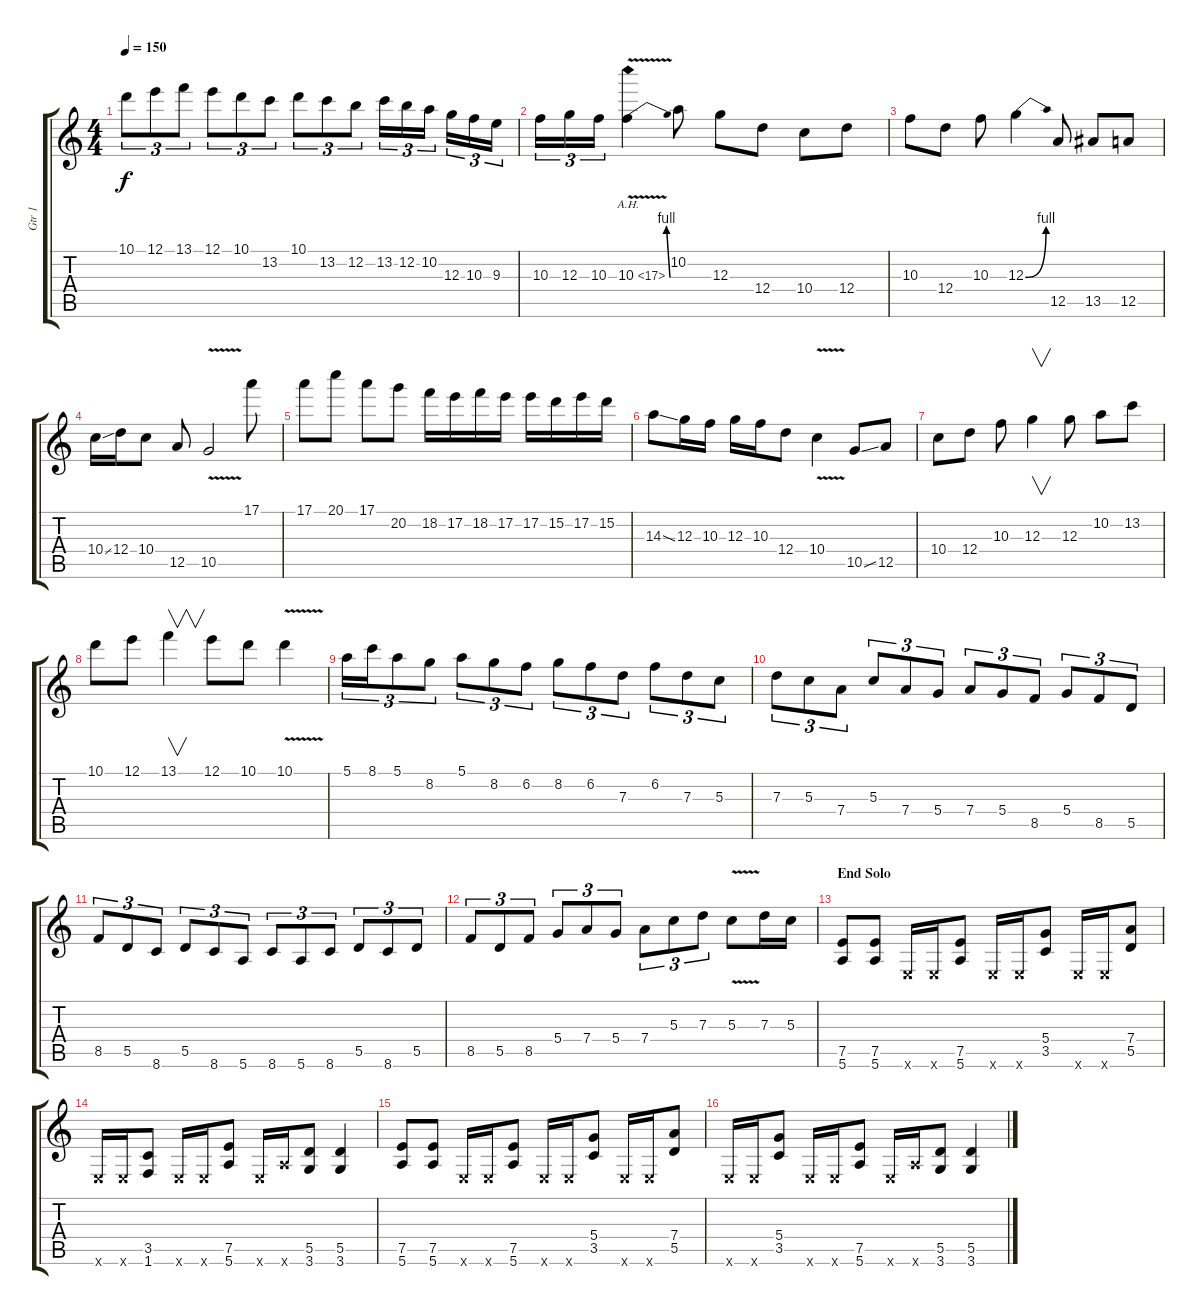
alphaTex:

\track ("Gtr 1" "Gtr 1") {instrument distortionguitar}
\staff {score tabs}
\tuning (E4 B3 G3 D3 A2 E2) {hide}
\ts (4 4)
\tempo 150
\clef g2
\ks c
10.1.8{tu (3 2) dy f balance 5} 12.1.8{tu (3 2)} 13.1.8{tu (3 2)} 12.1.8{tu (3 2)} 10.1.8{tu (3 2)} 13.2.8{tu (3 2)} 10.1.8{tu (3 2)} 13.2.8{tu (3 2)} 12.2.8{tu (3 2)} 13.2.16{tu (3 2)} 12.2.16{tu (3 2)} 10.2.16{tu (3 2)} 12.3.16{tu (3 2)} 10.3.16{tu (3 2)} 9.3.16{tu (3 2)} |
10.3.16{tu (3 2)} 12.3.16{tu (3 2)} 10.3.16{tu (3 2)} 10.3{be (bend 0 0 60 4) ah 7 v}.4 10.2.8 12.3.8 12.4.8 10.4.8 12.4.8 |
10.3.8 12.4.8 10.3.8 12.3{be (bend 0 0 60 4)}.4 12.5.8 13.5.8 12.5.8 |
10.4{ss}.16 12.4.16 10.4.8 12.5.8 10.5{v}.2 17.1.8 |
17.1.8 20.1.8 17.1.8 20.2.8 18.2.16 17.2.16 18.2.16 17.2.16 17.2.16 15.2.16 17.2.16 15.2.16 |
14.3{ss}.8 12.3.16 10.3.16 12.3.16 10.3.16 12.4.8 10.4{v}.4 10.5{ss}.8 12.5.8 |
10.4.8 12.4.8 10.3.8 12.3.4{v} 12.3.8 10.2.8 13.2.8 |
10.1.8 12.1.8 13.1.4{v} 12.1.8 10.1.8 10.1{v}.4 |
5.1.16{tu (3 2)} 8.1.16{tu (3 2)} 5.1.8{tu (3 2)} 8.2.8{tu (3 2)} 5.1.8{tu (3 2)} 8.2.8{tu (3 2)} 6.2.8{tu (3 2)} 8.2.8{tu (3 2)} 6.2.8{tu (3 2)} 7.3.8{tu (3 2)} 6.2.8{tu (3 2)} 7.3.8{tu (3 2)} 5.3.8{tu (3 2)} |
7.3.8{tu (3 2)} 5.3.8{tu (3 2)} 7.4.8{tu (3 2)} 5.3.8{tu (3 2)} 7.4.8{tu (3 2)} 5.4.8{tu (3 2)} 7.4.8{tu (3 2)} 5.4.8{tu (3 2)} 8.5.8{tu (3 2)} 5.4.8{tu (3 2)} 8.5.8{tu (3 2)} 5.5.8{tu (3 2)} |
8.5.8{tu (3 2)} 5.5.8{tu (3 2)} 8.6.8{tu (3 2)} 5.5.8{tu (3 2)} 8.6.8{tu (3 2)} 5.6.8{tu (3 2)} 8.6.8{tu (3 2)} 5.6.8{tu (3 2)} 8.6.8{tu (3 2)} 5.5.8{tu (3 2)} 8.6.8{tu (3 2)} 5.5.8{tu (3 2)} |
8.5.8{tu (3 2)} 5.5.8{tu (3 2)} 8.5.8{tu (3 2)} 5.4.8{tu (3 2)} 7.4.8{tu (3 2)} 5.4.8{tu (3 2)} 7.4.8{tu (3 2)} 5.3.8{tu (3 2)} 7.3.8{tu (3 2)} 5.3{v}.8 7.3.16 5.3.16 |
\section ("" "End Solo")
(7.5 5.6).8 (7.5 5.6).8 0.6{x}.16 0.6{x}.16 (7.5 5.6).8 0.6{x}.16 0.6{x}.16 (5.4 3.5).8 0.6{x}.16 0.6{x}.16 (7.4 5.5).8 |
0.6{x}.16 0.6{x}.16 (3.5 1.6).8 0.6{x}.16 0.6{x}.16 (7.5 5.6).8 0.6{x}.16 5.6{x}.16 (5.5 3.6).8 (5.5 3.6).4 |
(7.5 5.6).8 (7.5 5.6).8 0.6{x}.16 0.6{x}.16 (7.5 5.6).8 0.6{x}.16 0.6{x}.16 (5.4 3.5).8 0.6{x}.16 0.6{x}.16 (7.4 5.5).8 |
0.6{x}.16 0.6{x}.16 (5.4 3.5).8 0.6{x}.16 0.6{x}.16 (7.5 5.6).8 0.6{x}.16 5.6{x}.16 (5.5 3.6).8 (5.5 3.6).4
